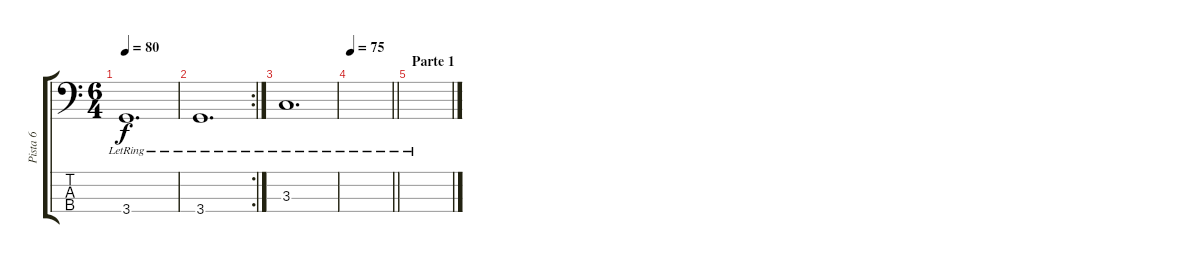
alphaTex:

\track ("Pista 6" "Pista 6") {instrument electricbassfinger}
\staff {score tabs}
\tuning (G2 D2 A1 E1) {hide}
\ts (6 4)
\tempo 80
\clef f4
\ks c
3.4{lr}.1{d dy f} |
\rc 2
3.4{lr}.1{d} |
3.3{lr}.1{d} |
\tempo 75
\barLineRight lightlight
|
\section ("" "Parte 1")
